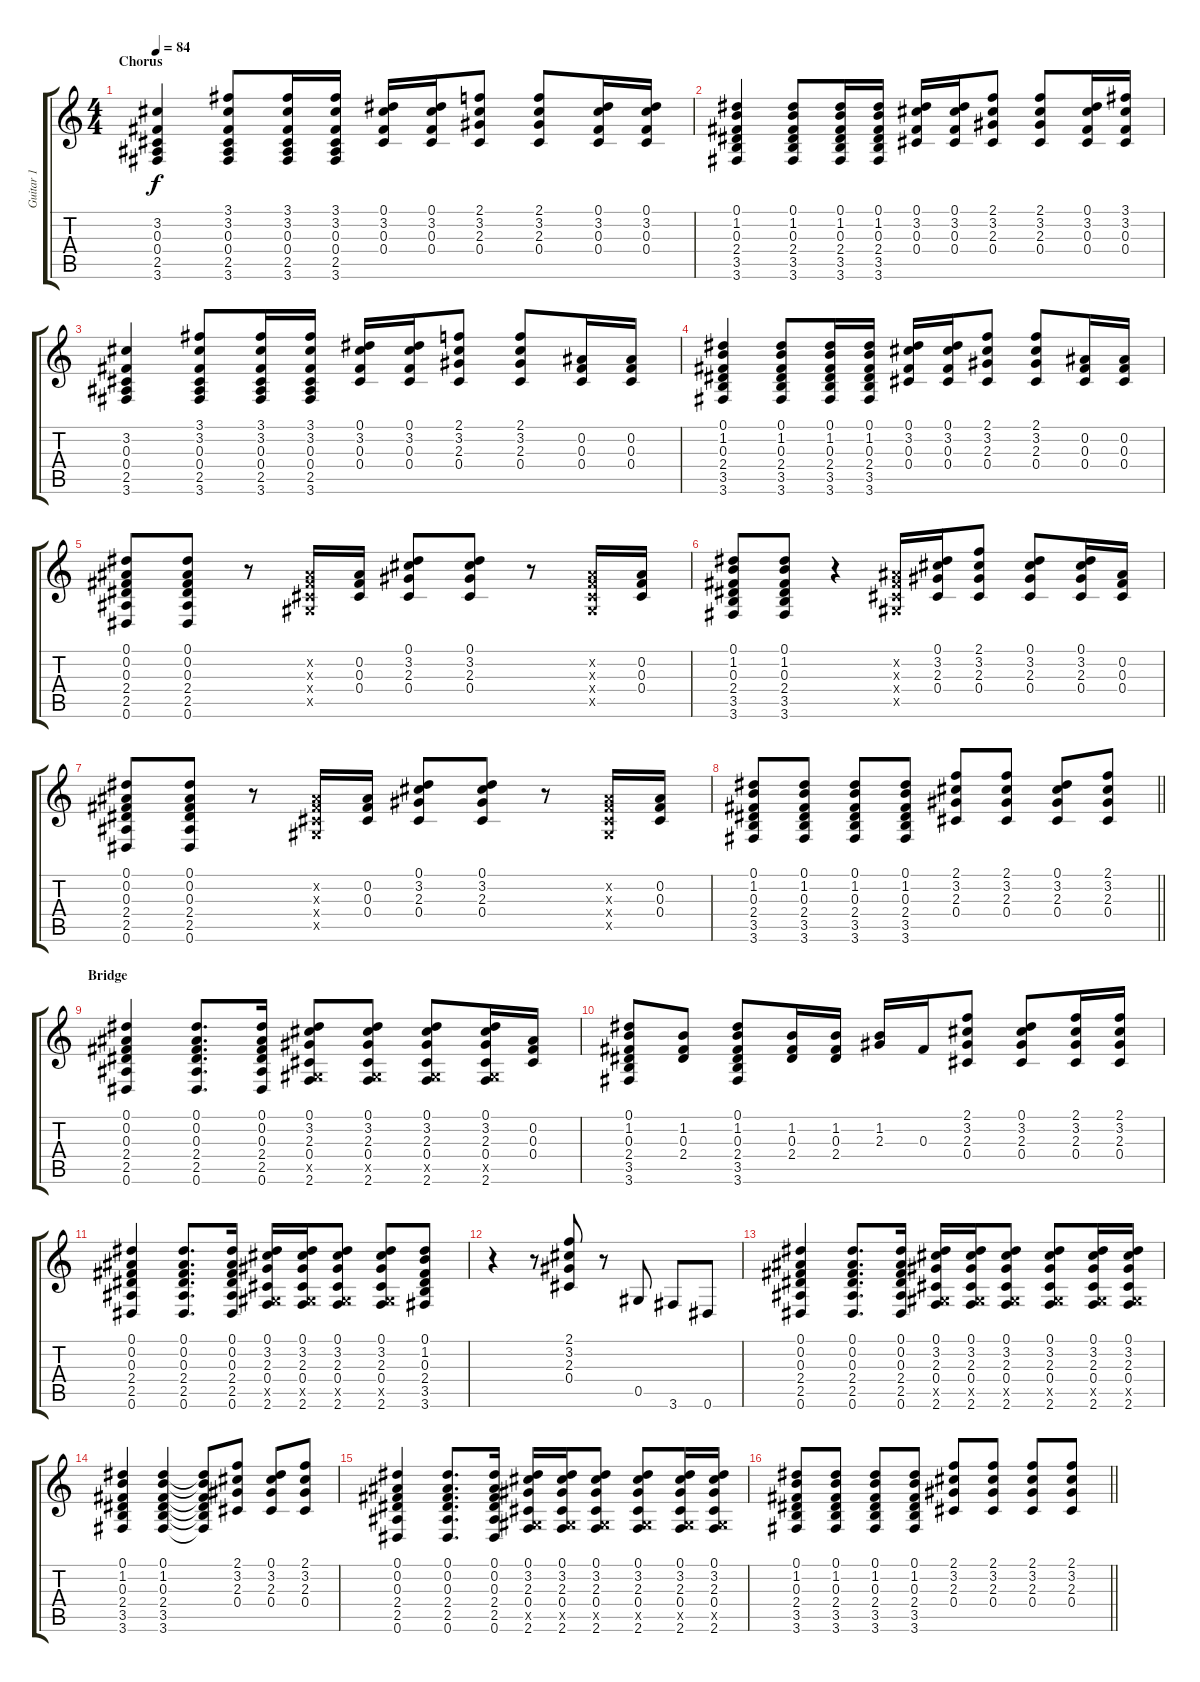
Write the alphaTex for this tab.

\track ("Guitar 1" "Guitar 1") {instrument electricguitarclean}
\staff {score tabs}
\tuning (Eb4 Bb3 Gb3 Db3 Ab2 Eb2) {hide}
\ts (4 4)
\section ("" "Chorus")
\tempo 84
\clef g2
\ks c
(3.2 0.3 0.4 2.5 3.6).4{dy f} (3.1 3.2 0.3 0.4 2.5 3.6).8 (3.1 3.2 0.3 0.4 2.5 3.6).16 (3.1 3.2 0.3 0.4 2.5 3.6).16 (0.1 3.2 0.3 0.4).16 (0.1 3.2 0.3 0.4).16 (2.1 3.2 2.3 0.4).8 (2.1 3.2 2.3 0.4).8 (0.1 3.2 0.3 0.4).16 (0.1 3.2 0.3 0.4).16 |
(0.1 1.2 0.3 2.4 3.5 3.6).4 (0.1 1.2 0.3 2.4 3.5 3.6).8 (0.1 1.2 0.3 2.4 3.5 3.6).16 (0.1 1.2 0.3 2.4 3.5 3.6).16 (0.1 3.2 0.3 0.4).16 (0.1 3.2 0.3 0.4).16 (2.1 3.2 2.3 0.4).8 (2.1 3.2 2.3 0.4).8 (0.1 3.2 0.3 0.4).16 (3.1 3.2 0.3 0.4).16 |
(3.2 0.3 0.4 2.5 3.6).4 (3.1 3.2 0.3 0.4 2.5 3.6).8 (3.1 3.2 0.3 0.4 2.5 3.6).16 (3.1 3.2 0.3 0.4 2.5 3.6).16 (0.1 3.2 0.3 0.4).16 (0.1 3.2 0.3 0.4).16 (2.1 3.2 2.3 0.4).8 (2.1 3.2 2.3 0.4).8 (0.2 0.3 0.4).16 (0.2 0.3 0.4).16 |
(0.1 1.2 0.3 2.4 3.5 3.6).4 (0.1 1.2 0.3 2.4 3.5 3.6).8 (0.1 1.2 0.3 2.4 3.5 3.6).16 (0.1 1.2 0.3 2.4 3.5 3.6).16 (0.1 3.2 0.3 0.4).16 (0.1 3.2 0.3 0.4).16 (2.1 3.2 2.3 0.4).8 (2.1 3.2 2.3 0.4).8 (0.2 0.3 0.4).16 (0.2 0.3 0.4).16 |
(0.1 0.2 0.3 2.4 2.5 0.6).8 (0.1 0.2 0.3 2.4 2.5 0.6).8 r.8 (0.2{x} 0.3{x} 0.4{x} 0.5{x}).16 (0.2 0.3 0.4).16 (0.1 3.2 2.3 0.4).8 (0.1 3.2 2.3 0.4).8 r.8 (0.2{x} 0.3{x} 0.4{x} 0.5{x}).16 (0.2 0.3 0.4).16 |
(0.1 1.2 0.3 2.4 3.5 3.6).8 (0.1 1.2 0.3 2.4 3.5 3.6).8 r.4 (0.2{x} 0.3{x} 0.4{x} 0.5{x}).16 (0.1 3.2 2.3 0.4).16 (2.1 3.2 2.3 0.4).8 (0.1 3.2 2.3 0.4).8 (0.1 3.2 2.3 0.4).16 (0.2 0.3 0.4).16 |
(0.1 0.2 0.3 2.4 2.5 0.6).8 (0.1 0.2 0.3 2.4 2.5 0.6).8 r.8 (0.2{x} 0.3{x} 0.4{x} 0.5{x}).16 (0.2 0.3 0.4).16 (0.1 3.2 2.3 0.4).8 (0.1 3.2 2.3 0.4).8 r.8 (0.2{x} 0.3{x} 0.4{x} 0.5{x}).16 (0.2 0.3 0.4).16 |
\barLineRight lightlight
(0.1 1.2 0.3 2.4 3.5 3.6).8 (0.1 1.2 0.3 2.4 3.5 3.6).8 (0.1 1.2 0.3 2.4 3.5 3.6).8 (0.1 1.2 0.3 2.4 3.5 3.6).8 (2.1 3.2 2.3 0.4).8 (2.1 3.2 2.3 0.4).8 (0.1 3.2 2.3 0.4).8 (2.1 3.2 2.3 0.4).8 |
\section ("" "Bridge")
(0.1 0.2 0.3 2.4 2.5 0.6).4 (0.1 0.2 0.3 2.4 2.5 0.6).8{d} (0.1 0.2 0.3 2.4 2.5 0.6).16 (0.1 3.2 2.3 0.4 0.5{x} 2.6).8 (0.1 3.2 2.3 0.4 0.5{x} 2.6).8 (0.1 3.2 2.3 0.4 0.5{x} 2.6).8 (0.1 3.2 2.3 0.4 0.5{x} 2.6).16 (0.2 0.3 0.4).16 |
(0.1 1.2 0.3 2.4 3.5 3.6).8 (1.2 0.3 2.4).8 (0.1 1.2 0.3 2.4 3.5 3.6).8 (1.2 0.3 2.4).16 (1.2 0.3 2.4).16 (1.2 2.3).16 0.3.16 (2.1 3.2 2.3 0.4).8 (0.1 3.2 2.3 0.4).8 (2.1 3.2 2.3 0.4).16 (2.1 3.2 2.3 0.4).16 |
(0.1 0.2 0.3 2.4 2.5 0.6).4 (0.1 0.2 0.3 2.4 2.5 0.6).8{d} (0.1 0.2 0.3 2.4 2.5 0.6).16 (0.1 3.2 2.3 0.4 0.5{x} 2.6).16 (0.1 3.2 2.3 0.4 0.5{x} 2.6).16 (0.1 3.2 2.3 0.4 0.5{x} 2.6).8 (0.1 3.2 2.3 0.4 0.5{x} 2.6).8 (0.1 1.2 0.3 2.4 3.5 3.6).8 |
r.4 r.8 (2.1 3.2 2.3 0.4).8 r.8 0.5.8 3.6.8 0.6.8 |
(0.1 0.2 0.3 2.4 2.5 0.6).4 (0.1 0.2 0.3 2.4 2.5 0.6).8{d} (0.1 0.2 0.3 2.4 2.5 0.6).16 (0.1 3.2 2.3 0.4 0.5{x} 2.6).16 (0.1 3.2 2.3 0.4 0.5{x} 2.6).16 (0.1 3.2 2.3 0.4 0.5{x} 2.6).8 (0.1 3.2 2.3 0.4 0.5{x} 2.6).8 (0.1 3.2 2.3 0.4 0.5{x} 2.6).16 (0.1 3.2 2.3 0.4 0.5{x} 2.6).16 |
(0.1 1.2 0.3 2.4 3.5 3.6).4 (0.1 1.2 0.3 2.4 3.5 3.6).4 (0.1{t} 1.2{t} 0.3{t} 2.4{t} 3.5{t} 3.6{t}).8 (2.1 3.2 2.3 0.4).8 (0.1 3.2 2.3 0.4).8 (2.1 3.2 2.3 0.4).8 |
(0.1 0.2 0.3 2.4 2.5 0.6).4 (0.1 0.2 0.3 2.4 2.5 0.6).8{d} (0.1 0.2 0.3 2.4 2.5 0.6).16 (0.1 3.2 2.3 0.4 0.5{x} 2.6).16 (0.1 3.2 2.3 0.4 0.5{x} 2.6).16 (0.1 3.2 2.3 0.4 0.5{x} 2.6).8 (0.1 3.2 2.3 0.4 0.5{x} 2.6).8 (0.1 3.2 2.3 0.4 0.5{x} 2.6).16 (0.1 3.2 2.3 0.4 0.5{x} 2.6).16 |
\barLineRight lightlight
(0.1 1.2 0.3 2.4 3.5 3.6).8 (0.1 1.2 0.3 2.4 3.5 3.6).8 (0.1 1.2 0.3 2.4 3.5 3.6).8 (0.1 1.2 0.3 2.4 3.5 3.6).8 (2.1 3.2 2.3 0.4).8 (2.1 3.2 2.3 0.4).8 (2.1 3.2 2.3 0.4).8 (2.1 3.2 2.3 0.4).8
